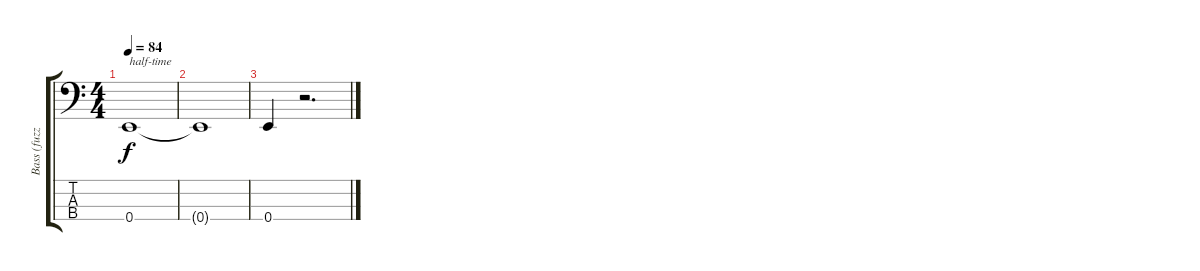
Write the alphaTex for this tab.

\track ("Bass (fuzzy tone added in lead)" "Bass (fuzz") {instrument electricbasspick}
\staff {score tabs}
\tuning (G2 D2 A1 E1) {hide}
\ts (4 4)
\tempo 84
\clef f4
\ks c
0.4.1{txt "half-time" dy f} |
0.4{t}.1 |
0.4.4 r.2{d}
